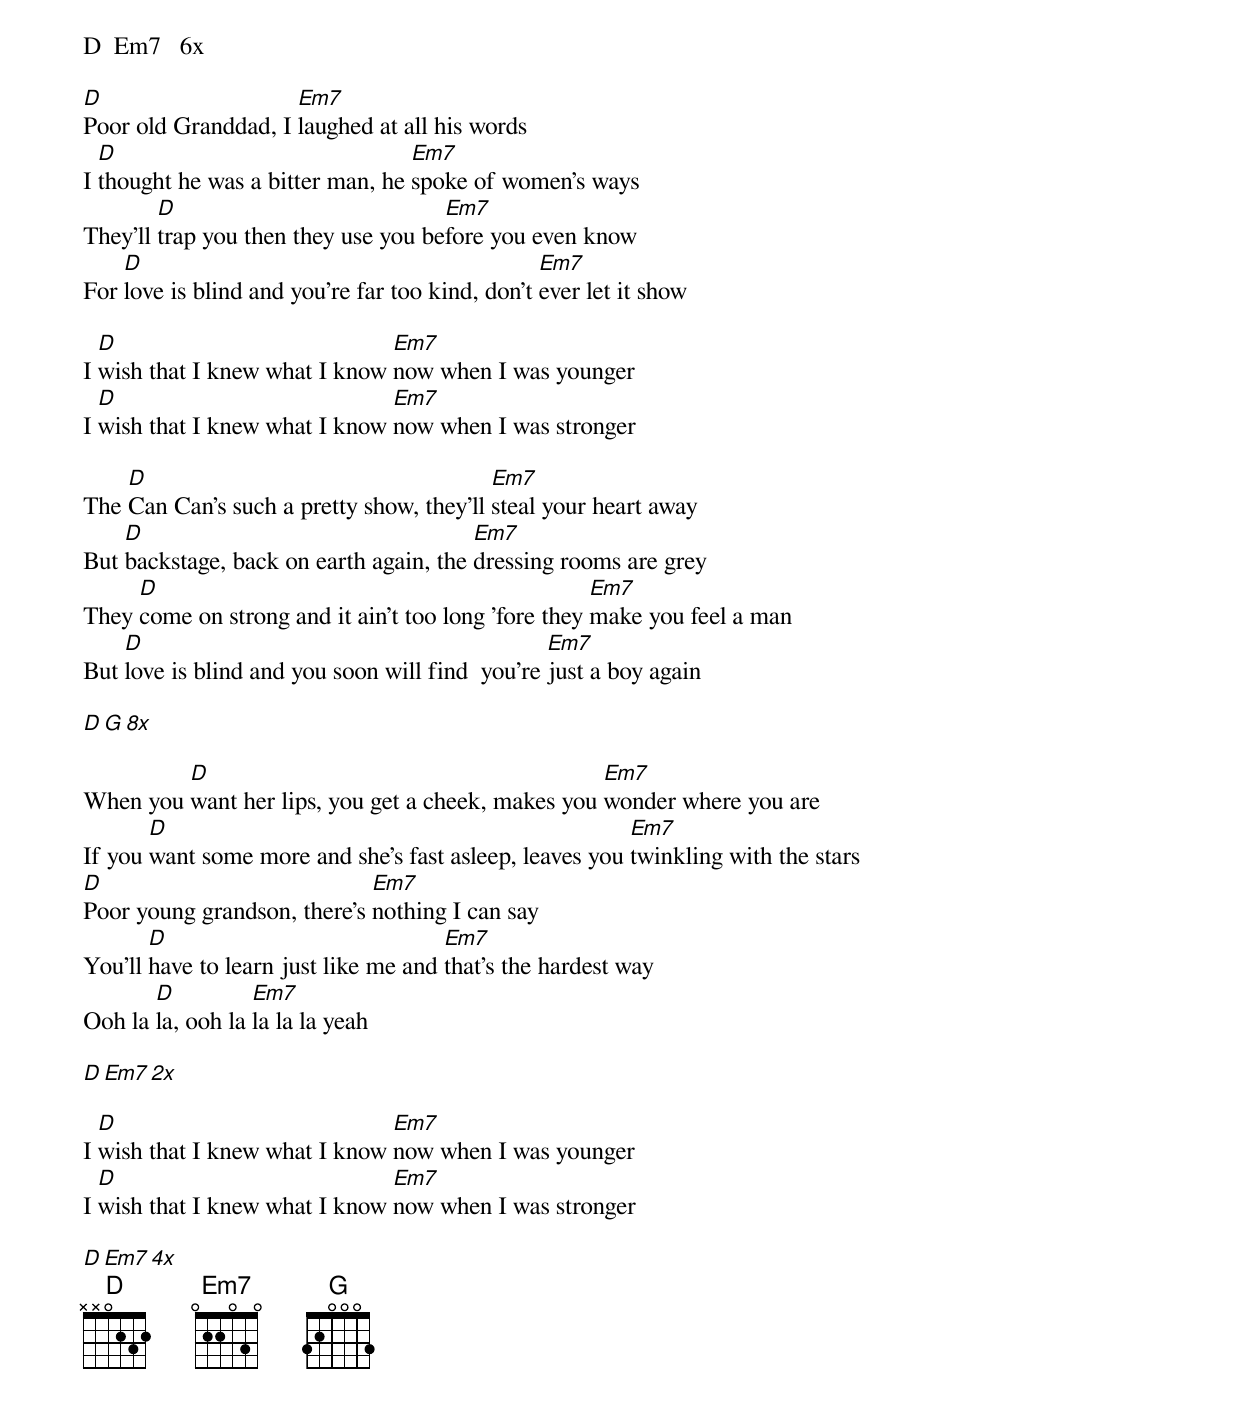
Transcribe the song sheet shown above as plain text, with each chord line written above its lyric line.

D  Em7   6x

D                    Em7
Poor old Granddad, I laughed at all his words
  D                               Em7
I thought he was a bitter man, he spoke of women's ways
        D                            Em7
They'll trap you then they use you before you even know
    D                                            Em7
For love is blind and you're far too kind, don't ever let it show

  D                            Em7
I wish that I knew what I know now when I was younger
  D                            Em7
I wish that I knew what I know now when I was stronger

    D                                     Em7
The Can Can's such a pretty show, they'll steal your heart away
    D                                   Em7
But backstage, back on earth again, the dressing rooms are grey
     D                                               Em7
They come on strong and it ain't too long 'fore they make you feel a man
    D                                            Em7
But love is blind and you soon will find  you're just a boy again

D  G   8x

         D                                         Em7
When you want her lips, you get a cheek, makes you wonder where you are
       D                                                Em7
If you want some more and she's fast asleep, leaves you twinkling with the stars
D                            Em7
Poor young grandson, there's nothing I can say
       D                              Em7
You'll have to learn just like me and that's the hardest way
       D          Em7
Ooh la la, ooh la la la la yeah

D  Em7   2x

  D                            Em7
I wish that I knew what I know now when I was younger
  D                            Em7
I wish that I knew what I know now when I was stronger

D  Em7   4x
